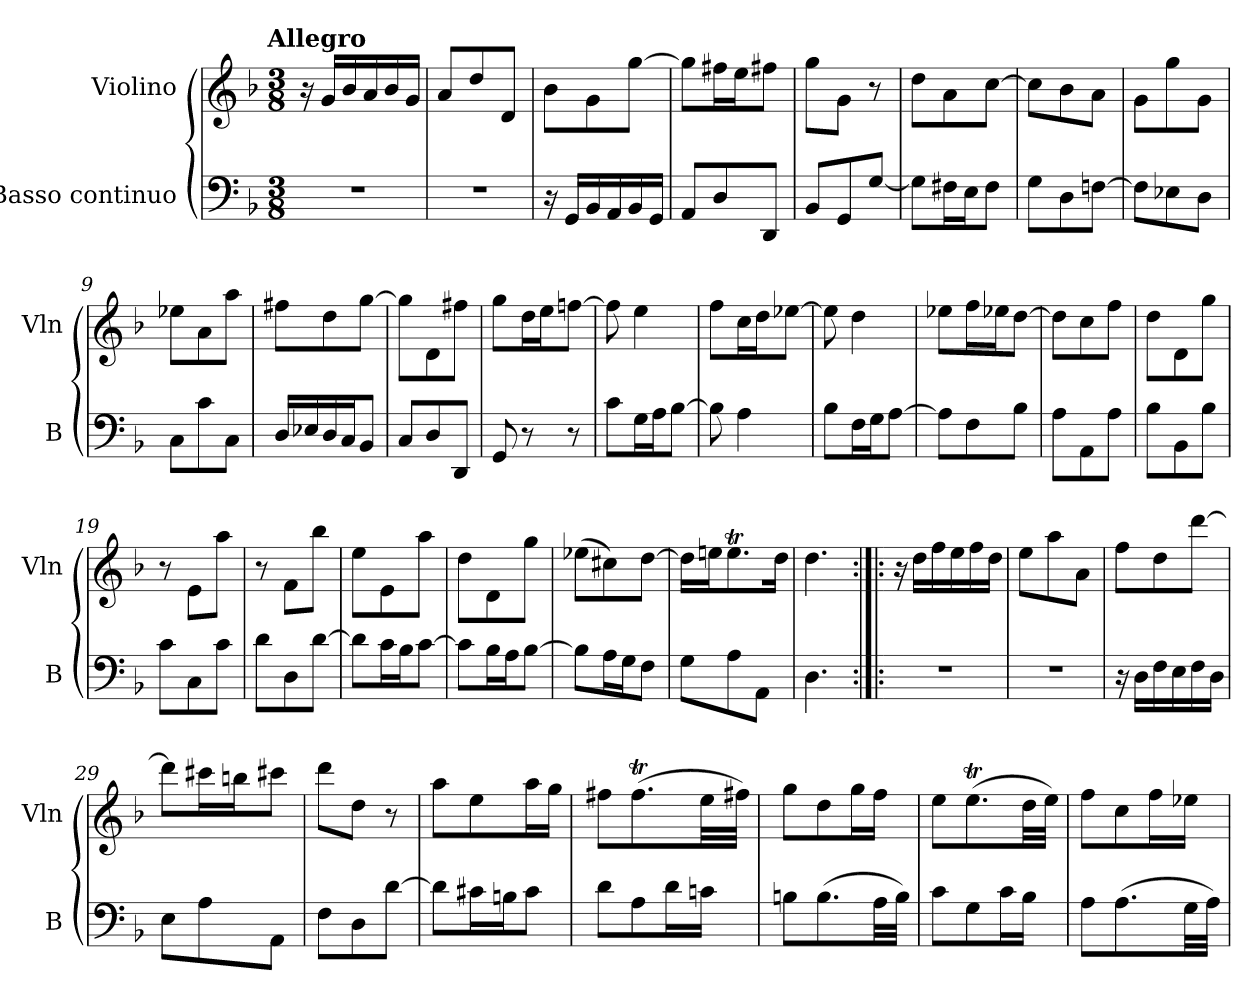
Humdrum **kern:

**kern	**kern
*part2	*part1
*staff2	*staff1
*I"Basso continuo	*I"Violino
*I'B	*I'Vln
*clefF4	*clefG2
*k[b-]	*k[b-]
!!LO:TX:omd:t=Allegro
*M3/8	*M3/8
*MM108	*MM108
=1	=1
4.r	16r
.	16g/LL
.	16b-/
.	16a/
.	16b-/
.	16g/JJ
=2	=2
4.r	8a/L
.	8dd/
.	8d/J
=3	=3
16r	8b-\L
16GG/LL	.
16BB-/	8g\
16AA/	.
16BB-/	[8gg\J
16GG/JJ	.
=4	=4
8AA/L	8gg\L]
8D/	16ff#X\L
.	16ee\J
8DD/J	8ff#X\J
=5	=5
8BB-/L	8gg\L
8GG/	8g\J
[8G/J	8r
=6	=6
8G\L]	8dd\L
16F#X\L	8a\
16E\J	.
8F#\J	[8cc\J
=7	=7
8G\L	8cc\L]
8D\	8b-\
[8Fn\J	8a\J
=8	=8
8F\L]	8g\L
8E-X\	8gg\
8D\J	8g\J
=9	=9
8C\L	8ee-X\L
8c\	8a\
8C\J	8aa\J
=10	=10
16D/LL	8ff#X\L
16E-X/	.
16D/	8dd\
16C/J	.
8BB-/J	[8gg\J
=11	=11
8C/L	8gg\L]
8D/	8d\
8DD/J	8ff#X\J
=12	=12
8GG/	8gg\L
8r	16dd\L
.	16ee\J
8r	[8ffn\J
=13	=13
8c\L	8ff\]
16G\L	4ee\
16A\J	.
[8B-\J	.
=14	=14
8B-\]	8ff\L
4A\	16cc\L
.	16dd\J
.	[8ee-X\J
=15	=15
8B-\L	8ee-\]
16F\L	4dd\
16G\J	.
[8A\J	.
=16	=16
8A\L]	8ee-X\L
8F\	16ff\L
.	16ee-X\J
8B-\J	[8dd\J
=17	=17
8A\L	8dd\L]
8AA\	8cc\
8A\J	8ff\J
=18	=18
8B-\L	8dd\L
8BB-\	8d\
8B-\J	8gg\J
=19	=19
8c\L	8r
8C\	8e\L
8c\J	8aa\J
=20	=20
8d\L	8r
8D\	8f\L
[8d\J	8bb-\J
=21	=21
8d\L]	8ee\L
16c\L	8e\
16B-\J	.
[8c\J	8aa\J
=22	=22
8c\L]	8dd\L
16B-\L	8d\
16A\J	.
[8B-\J	8gg\J
=23	=23
8B-\L]	(8ee-X\L
16A\L	8cc#X\)
16G\J	.
8F\J	[8dd\J
=24	=24
8G\L	16dd\LL]
.	16een\J
8A\	8.eet\
8AA\J	.
.	16dd\Jk
=25	=25
4.D\	4.dd\
=26:|!|:	=26:|!|:
4.r	16r
.	16dd\LL
.	16ff\
.	16ee\
.	16ff\
.	16dd\JJ
=27	=27
4.r	8ee\L
.	8aa\
.	8a\J
=28	=28
16r	8ff\L
16D\LL	.
16F\	8dd\
16E\	.
16F\	[8ddd\J
16D\JJ	.
=29	=29
8E\L	8ddd\L]
8A\	16ccc#X\L
.	16bbn\J
8AA\J	8ccc#X\J
=30	=30
8F\L	8ddd\L
8D\	8dd\J
[8d\J	8r
=31	=31
8d\L]	8aa\L
16c#X\L	8ee\
16Bn\J	.
8c#\J	16aa\L
.	16gg\JJ
=32	=32
8d\L	8ff#X\L
8A\	(8.ff#t\
16d\L	.
16cn\JJ	32ee\LL
.	32ff#X\JJJ)
=33	=33
8Bn\L	8gg\L
(8.B\	8dd\
.	16gg\L
32A\LL	16ff\JJ
32B\JJJ)	.
=34	=34
8c\L	8ee\L
8G\	(8.eet\
16c\L	.
16B-\JJ	32dd\LL
.	32ee\JJJ)
=35	=35
8A\L	8ff\L
(8.A\	8cc\
.	16ff\L
32G\LL	16ee-X\JJ
32A\JJJ)	.
=	=
*-	*-
